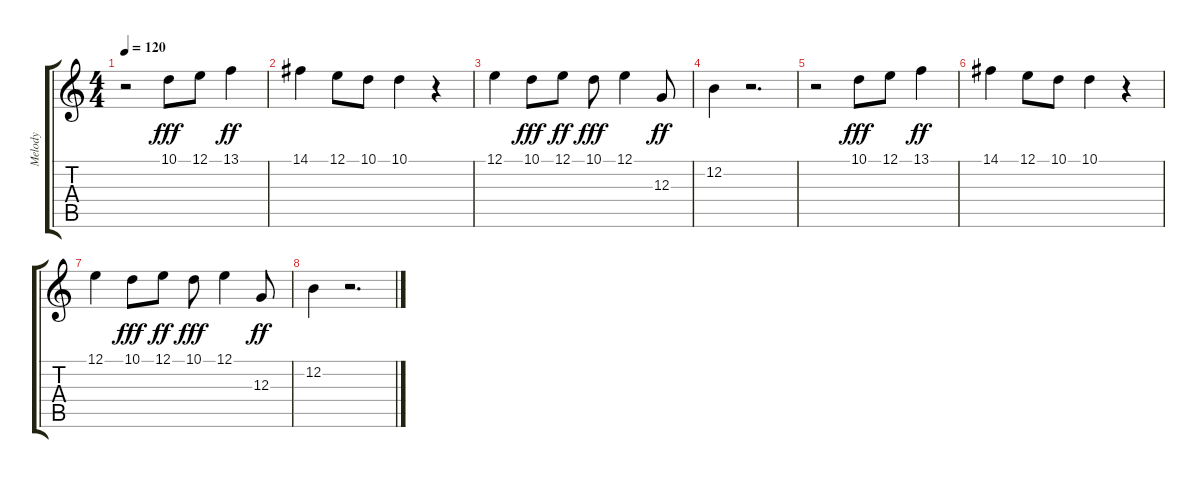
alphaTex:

\track ("Melody" "Melody") {instrument harmonica}
\staff {score tabs}
\tuning (E4 B3 G3 D3 A2 E2) {hide}
\ts (4 4)
\tempo 120
\clef g2
\ks c
r.2{dy ff} 10.1.8{dy fff} 12.1.8 13.1.4{dy ff} |
14.1.4 12.1.8 10.1.8 10.1.4 r.4 |
12.1.4 10.1.8{dy fff} 12.1.8{dy ff} 10.1.8{dy fff} 12.1.4 12.3.8{dy ff} |
12.2.4 r.2{d} |
r.2 10.1.8{dy fff} 12.1.8 13.1.4{dy ff} |
14.1.4 12.1.8 10.1.8 10.1.4 r.4 |
12.1.4 10.1.8{dy fff} 12.1.8{dy ff} 10.1.8{dy fff} 12.1.4 12.3.8{dy ff} |
12.2.4 r.2{d}
